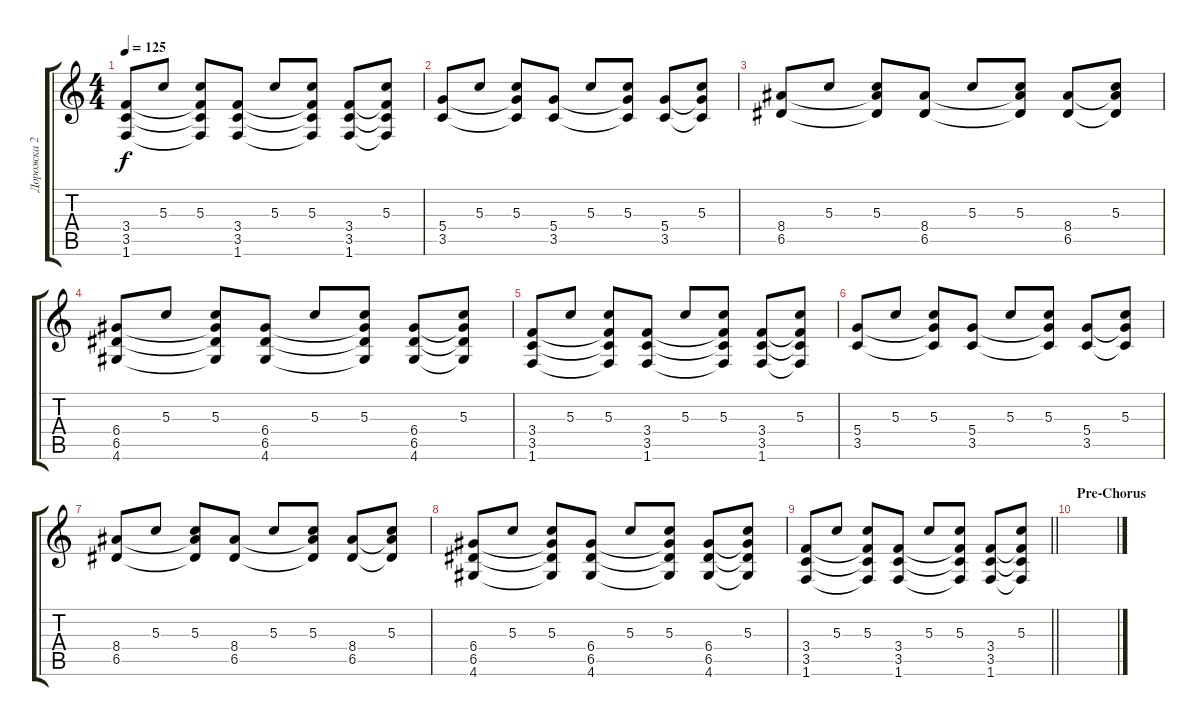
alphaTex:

\track ("Дорожка 2" "Дорожка 2") {instrument acousticguitarsteel}
\staff {score tabs}
\tuning (E4 B3 G3 D3 A2 E2) {hide}
\ts (4 4)
\tempo 125
\clef g2
\ks c
(3.4 3.5 1.6).8{dy f} 5.3.8 (5.3 3.4{t} 3.5{t} 1.6{t}).8 (3.4 3.5 1.6).8 5.3.8 (5.3 3.4{t} 3.5{t} 1.6{t}).8 (3.4 3.5 1.6).8 (5.3 3.4{t} 3.5{t} 1.6{t}).8 |
(5.4 3.5).8 5.3.8 (5.3 5.4{t} 3.5{t}).8 (5.4 3.5).8 5.3.8 (5.3 5.4{t} 3.5{t}).8 (5.4 3.5).8 (5.3 5.4{t} 3.5{t}).8 |
(8.4 6.5).8 5.3.8 (5.3 8.4{t} 6.5{t}).8 (8.4 6.5).8 5.3.8 (5.3 8.4{t} 6.5{t}).8 (8.4 6.5).8 (5.3 8.4{t} 6.5{t}).8 |
(6.4 6.5 4.6).8 5.3.8 (5.3 6.4{t} 6.5{t} 4.6{t}).8 (6.4 6.5 4.6).8 5.3.8 (5.3 6.4{t} 6.5{t} 4.6{t}).8 (6.4 6.5 4.6).8 (5.3 6.4{t} 6.5{t} 4.6{t}).8 |
(3.4 3.5 1.6).8 5.3.8 (5.3 3.4{t} 3.5{t} 1.6{t}).8 (3.4 3.5 1.6).8 5.3.8 (5.3 3.4{t} 3.5{t} 1.6{t}).8 (3.4 3.5 1.6).8 (5.3 3.4{t} 3.5{t} 1.6{t}).8 |
(5.4 3.5).8 5.3.8 (5.3 5.4{t} 3.5{t}).8 (5.4 3.5).8 5.3.8 (5.3 5.4{t} 3.5{t}).8 (5.4 3.5).8 (5.3 5.4{t} 3.5{t}).8 |
(8.4 6.5).8 5.3.8 (5.3 8.4{t} 6.5{t}).8 (8.4 6.5).8 5.3.8 (5.3 8.4{t} 6.5{t}).8 (8.4 6.5).8 (5.3 8.4{t} 6.5{t}).8 |
(6.4 6.5 4.6).8 5.3.8 (5.3 6.4{t} 6.5{t} 4.6{t}).8 (6.4 6.5 4.6).8 5.3.8 (5.3 6.4{t} 6.5{t} 4.6{t}).8 (6.4 6.5 4.6).8 (5.3 6.4{t} 6.5{t} 4.6{t}).8 |
\barLineRight lightlight
(3.4 3.5 1.6).8 5.3.8 (5.3 3.4{t} 3.5{t} 1.6{t}).8 (3.4 3.5 1.6).8 5.3.8 (5.3 3.4{t} 3.5{t} 1.6{t}).8 (3.4 3.5 1.6).8 (5.3 3.4{t} 3.5{t} 1.6{t}).8 |
\section ("" "Pre-Chorus")
